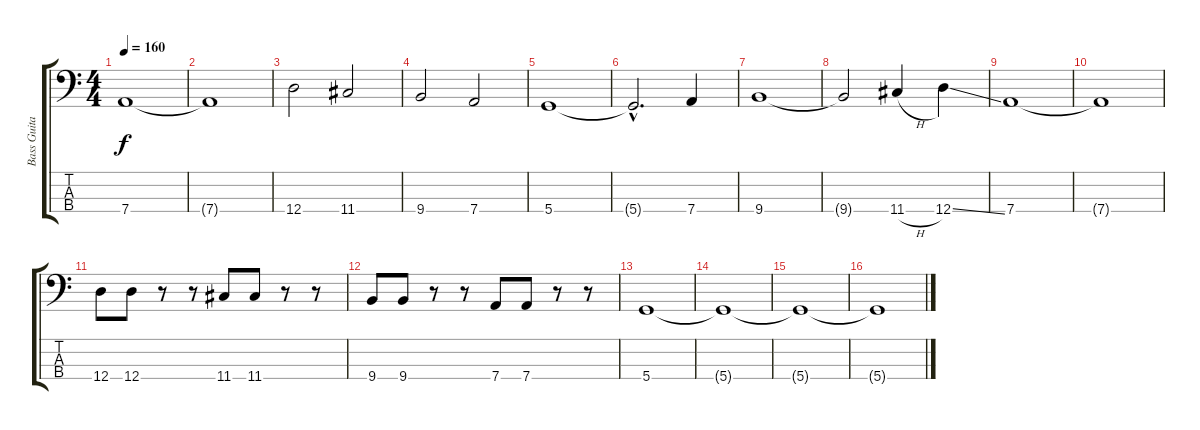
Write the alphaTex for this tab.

\track ("Bass Guitar" "Bass Guita") {instrument electricbasspick}
\staff {score tabs}
\tuning (G2 D2 A1 D1) {hide}
\ts (4 4)
\tempo 160
\clef f4
\ks c
7.4.1{dy f} |
7.4{t}.1 |
12.4.2 11.4.2 |
9.4.2 7.4.2 |
5.4.1 |
5.4{hac t}.2{d} 7.4.4 |
9.4.1 |
9.4{t}.2 11.4{h}.4 12.4{ss}.4 |
7.4.1 |
7.4{t}.1 |
12.4.8 12.4.8 r.8 r.8 11.4.8 11.4.8 r.8 r.8 |
9.4.8 9.4.8 r.8 r.8 7.4.8 7.4.8 r.8 r.8 |
5.4.1 |
5.4{t}.1 |
5.4{t}.1 |
5.4{t}.1
